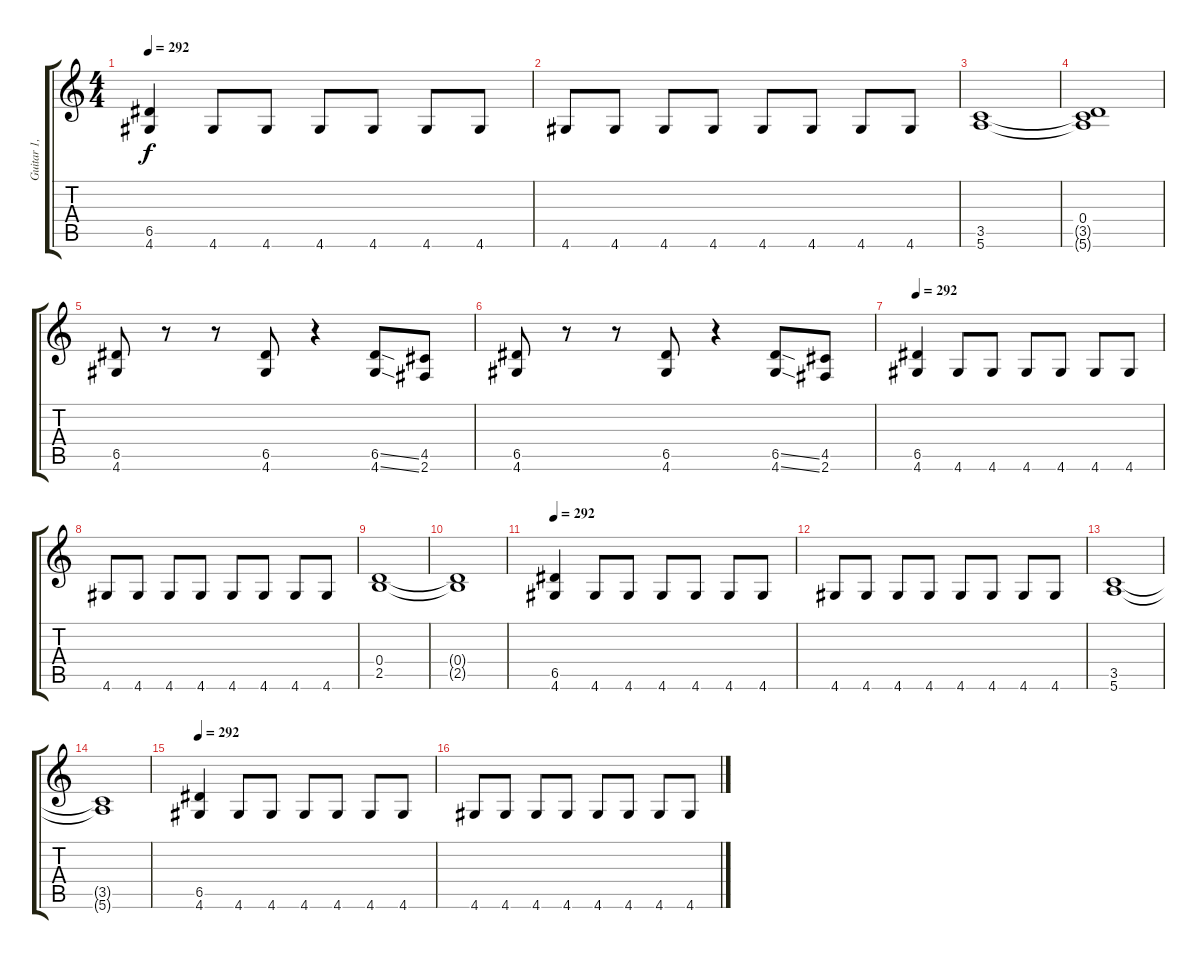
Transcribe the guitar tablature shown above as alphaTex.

\track ("Guitar 1, Dime" "Guitar 1, ") {instrument overdrivenguitar}
\staff {score tabs}
\tuning (E4 B3 G3 D3 A2 E2) {hide}
\ts (4 4)
\tempo 292
\clef g2
\ks c
(6.5 4.6).4{dy f} 4.6.8 4.6.8 4.6.8 4.6.8 4.6.8 4.6.8 |
4.6.8 4.6.8 4.6.8 4.6.8 4.6.8 4.6.8 4.6.8 4.6.8 |
(3.5 5.6).1 |
(0.4 3.5{t} 5.6{t}).1 |
(6.5 4.6).8 r.8 r.8 (6.5 4.6).8 r.4 (6.5{ss} 4.6{ss}).8 (4.5 2.6).8 |
(6.5 4.6).8 r.8 r.8 (6.5 4.6).8 r.4 (6.5{ss} 4.6{ss}).8 (4.5 2.6).8 |
\tempo 292
(6.5 4.6).4 4.6.8 4.6.8 4.6.8 4.6.8 4.6.8 4.6.8 |
4.6.8 4.6.8 4.6.8 4.6.8 4.6.8 4.6.8 4.6.8 4.6.8 |
(0.4 2.5).1 |
(0.4{t} 2.5{t}).1 |
\tempo 292
(6.5 4.6).4 4.6.8 4.6.8 4.6.8 4.6.8 4.6.8 4.6.8 |
4.6.8 4.6.8 4.6.8 4.6.8 4.6.8 4.6.8 4.6.8 4.6.8 |
(3.5 5.6).1 |
(3.5{t} 5.6{t}).1 |
\tempo 292
(6.5 4.6).4 4.6.8 4.6.8 4.6.8 4.6.8 4.6.8 4.6.8 |
4.6.8 4.6.8 4.6.8 4.6.8 4.6.8 4.6.8 4.6.8 4.6.8
